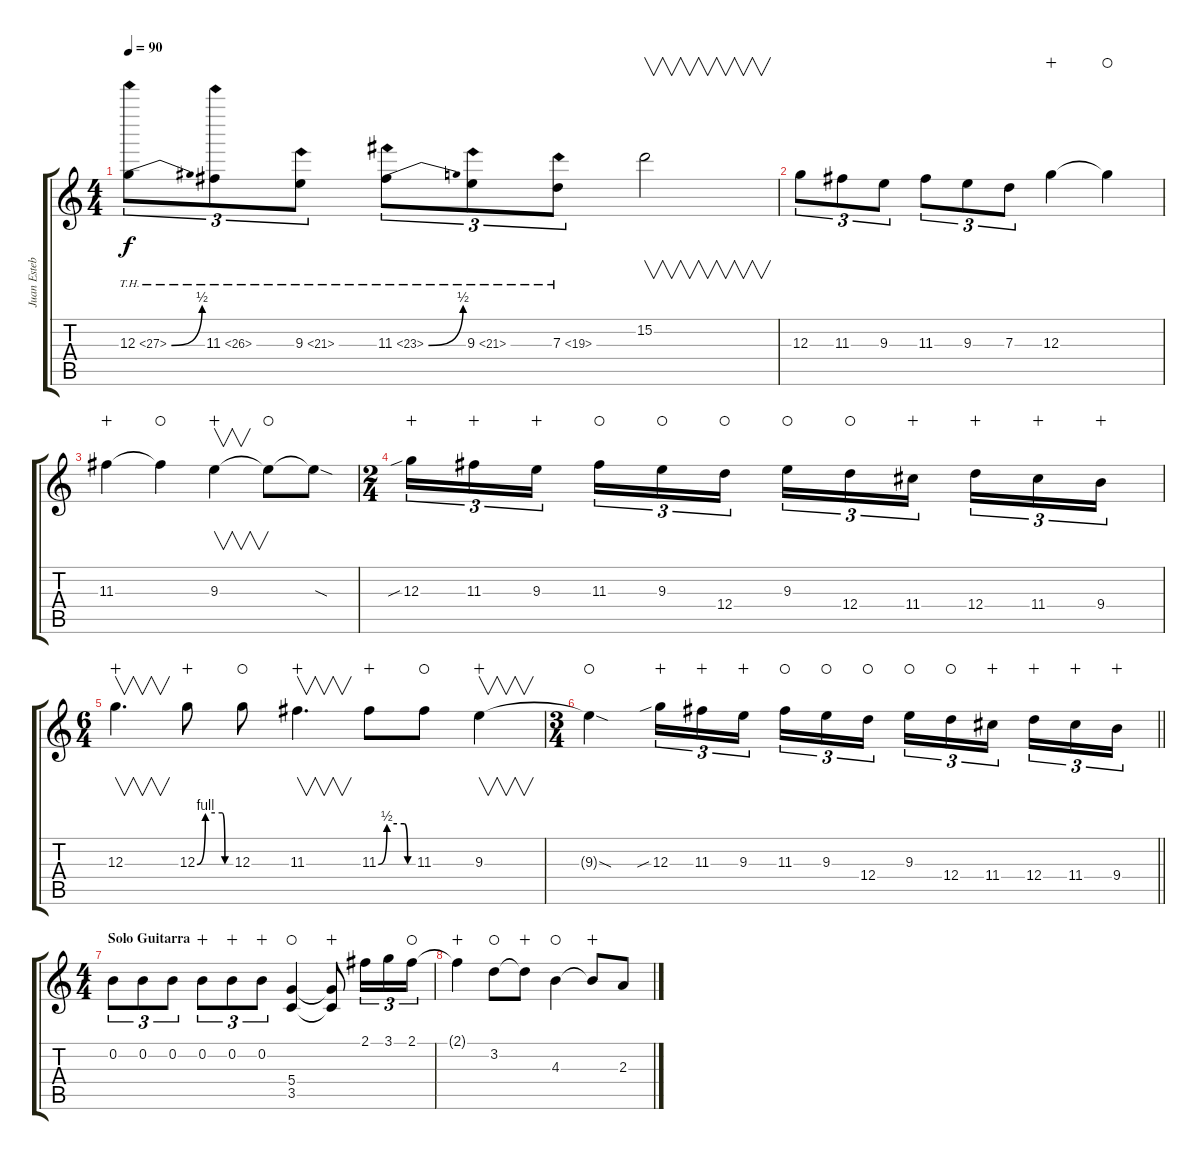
\track ("Juan Esteban Echeverry" "Juan Esteb") {instrument distortionguitar}
\staff {score tabs}
\tuning (E4 B3 G3 D3 A2 E2) {hide}
\ts (4 4)
\tempo 90
\clef g2
\ks c
12.3{be (bend 0 0 60 2) th 15}.8{tu (3 2) dy f} 11.3{th 15}.8{tu (3 2)} 9.3{th 12}.8{tu (3 2)} 11.3{be (bend 0 0 60 2) th 12}.8{tu (3 2)} 9.3{th 12}.8{tu (3 2)} 7.3{th 12}.8{tu (3 2)} 15.2.2{v} |
12.3.8{tu (3 2)} 11.3.8{tu (3 2)} 9.3.8{tu (3 2)} 11.3.8{tu (3 2)} 9.3.8{tu (3 2)} 7.3.8{tu (3 2)} 12.3.4{wahc} 12.3{t}.4{waho} |
11.3.4{wahc} 11.3{t}.4{waho} 9.3.4{v wahc} 9.3{t}.8{waho} 9.3{sod t}.8 |
\ts (2 4)
12.3{sib}.16{tu (3 2) wahc} 11.3.16{tu (3 2) wahc} 9.3.16{tu (3 2) wahc beam splitsecondary} 11.3.16{tu (3 2) waho} 9.3.16{tu (3 2) waho} 12.4.16{tu (3 2) waho} 9.3.16{tu (3 2) waho} 12.4.16{tu (3 2) waho} 11.4.16{tu (3 2) wahc beam splitsecondary} 12.4.16{tu (3 2) wahc} 11.4.16{tu (3 2) wahc} 9.4.16{tu (3 2) wahc} |
\ts (6 4)
12.3.4{v d wahc} 12.3{be (custom 0 0 15 4 45 4 50 0 60 0)}.8{wahc} 12.3.8{waho} 11.3.4{v d wahc} 11.3{be (custom 0 0 15 2 45 2 51 0 60 0)}.8{wahc} 11.3.8{waho} 9.3.4{v wahc} |
\ts (3 4)
\barLineRight lightlight
9.3{sod t}.4{waho} 12.3{sib}.16{tu (3 2) wahc} 11.3.16{tu (3 2) wahc} 9.3.16{tu (3 2) wahc beam splitsecondary} 11.3.16{tu (3 2) waho} 9.3.16{tu (3 2) waho} 12.4.16{tu (3 2) waho} 9.3.16{tu (3 2) waho} 12.4.16{tu (3 2) waho} 11.4.16{tu (3 2) wahc beam splitsecondary} 12.4.16{tu (3 2) wahc} 11.4.16{tu (3 2) wahc} 9.4.16{tu (3 2) wahc} |
\ts (4 4)
\section ("" "Solo Guitarra")
0.2.8{tu (3 2) volume 16 balance 8} 0.2.8{tu (3 2)} 0.2.8{tu (3 2)} 0.2.8{tu (3 2) wahc} 0.2.8{tu (3 2) wahc} 0.2.8{tu (3 2) wahc} (5.4 3.5).4{waho} (5.4{t} 3.5{t}).8{wahc} 2.1.16{tu (3 2)} 3.1.16{tu (3 2)} 2.1.16{tu (3 2) waho} |
2.1{t}.4{wahc} 3.2.8{waho} 3.2{t}.8{wahc} 4.3.4{waho} 4.3{t}.8{wahc} 2.3.8
